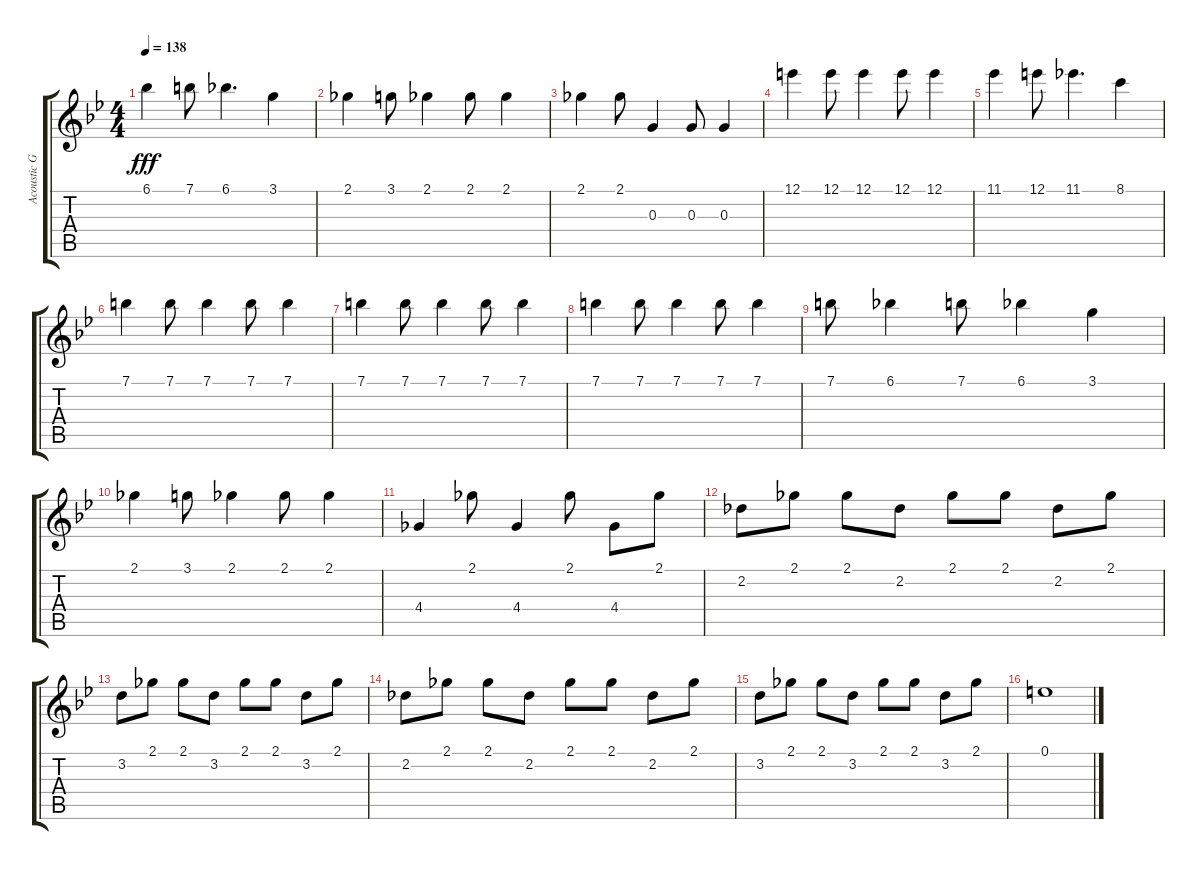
\track ("Acoustic Guitar" "Acoustic G") {instrument acousticguitarsteel}
\staff {score tabs}
\tuning (E4 B3 G3 D3 A2 E2) {hide}
\ts (4 4)
\tempo 138
\clef g2
\ks gminor
6.1.4{dy fff} 7.1.8 6.1.4{d} 3.1.4 |
2.1.4 3.1.8 2.1.4 2.1.8 2.1.4 |
2.1.4 2.1.8 0.3.4 0.3.8 0.3.4 |
12.1.4 12.1.8 12.1.4 12.1.8 12.1.4 |
11.1.4 12.1.8 11.1.4{d} 8.1.4 |
7.1.4 7.1.8 7.1.4 7.1.8 7.1.4 |
7.1.4 7.1.8 7.1.4 7.1.8 7.1.4 |
7.1.4 7.1.8 7.1.4 7.1.8 7.1.4 |
7.1.8 6.1.4 7.1.8 6.1.4 3.1.4 |
2.1.4 3.1.8 2.1.4 2.1.8 2.1.4 |
4.4.4 2.1.8 4.4.4 2.1.8 4.4.8 2.1.8 |
2.2.8 2.1.8 2.1.8 2.2.8 2.1.8 2.1.8 2.2.8 2.1.8 |
3.2.8 2.1.8 2.1.8 3.2.8 2.1.8 2.1.8 3.2.8 2.1.8 |
2.2.8 2.1.8 2.1.8 2.2.8 2.1.8 2.1.8 2.2.8 2.1.8 |
3.2.8 2.1.8 2.1.8 3.2.8 2.1.8 2.1.8 3.2.8 2.1.8 |
0.1.1
